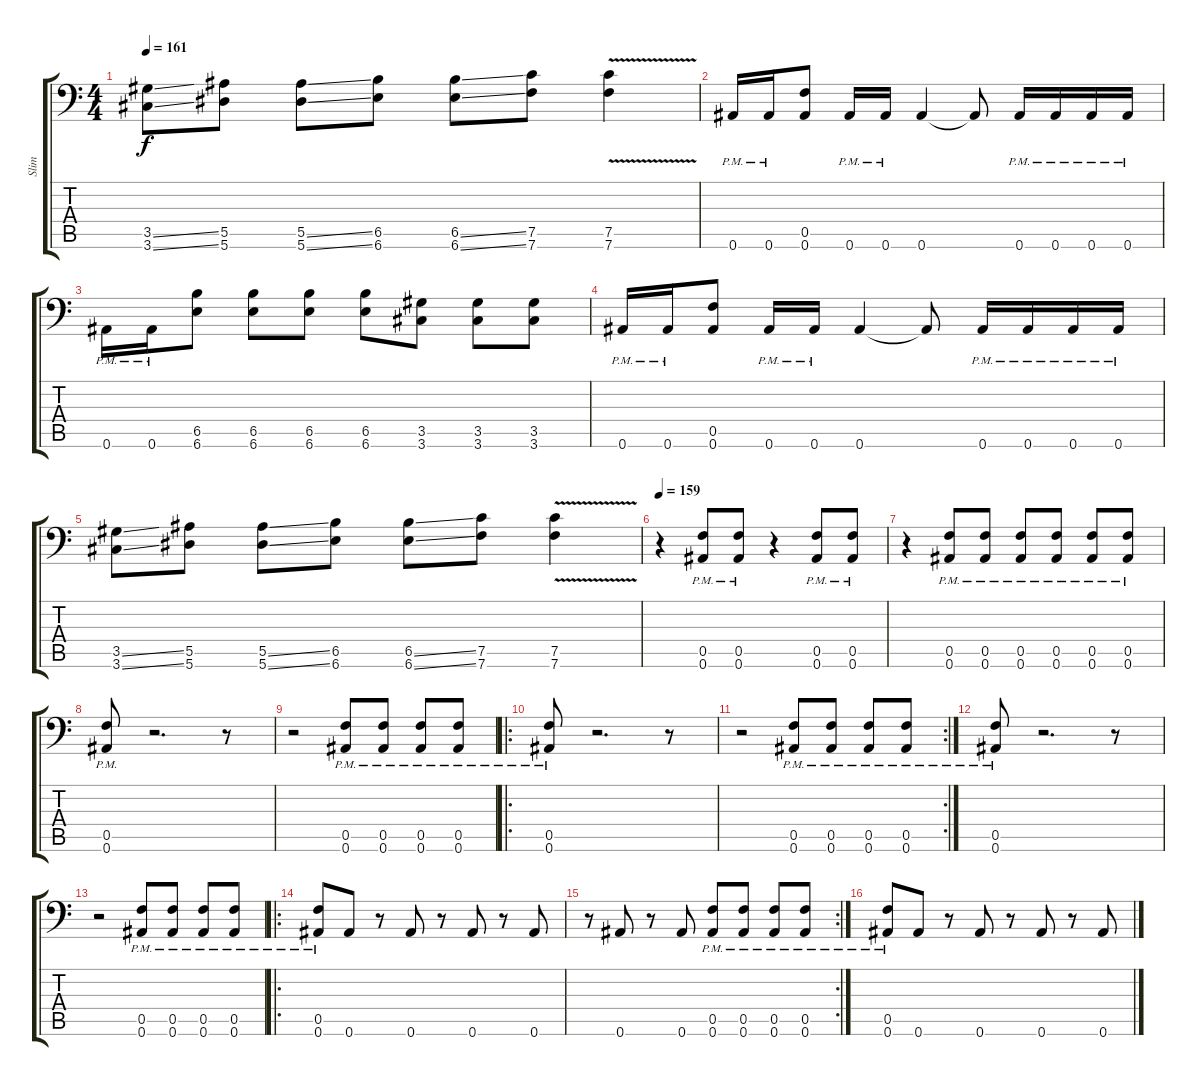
\track ("Slim" "Slim") {instrument distortionguitar}
\staff {score tabs}
\tuning (C4 G3 Eb3 Bb2 F2 Bb1) {hide}
\ts (4 4)
\tempo 161
\clef f4
\ks c
(3.5{ss} 3.6{ss}).8{dy f} (5.5 5.6).8 (5.5{ss} 5.6{ss}).8 (6.5 6.6).8 (6.5{ss} 6.6{ss}).8 (7.5 7.6).8 (7.5{v} 7.6{v}).4 |
0.6{pm}.16 0.6{pm}.16 (0.5 0.6).8 0.6{pm}.16 0.6{pm}.16 0.6.4 0.6{t}.8 0.6{pm}.16 0.6{pm}.16 0.6{pm}.16 0.6{pm}.16 |
0.6{pm}.16 0.6{pm}.16 (6.5 6.6).8 (6.5 6.6).8 (6.5 6.6).8 (6.5 6.6).8 (3.5 3.6).8 (3.5 3.6).8 (3.5 3.6).8 |
0.6{pm}.16 0.6{pm}.16 (0.5 0.6).8 0.6{pm}.16 0.6{pm}.16 0.6.4 0.6{t}.8 0.6{pm}.16 0.6{pm}.16 0.6{pm}.16 0.6{pm}.16 |
(3.5{ss} 3.6{ss}).8 (5.5 5.6).8 (5.5{ss} 5.6{ss}).8 (6.5 6.6).8 (6.5{ss} 6.6{ss}).8 (7.5 7.6).8 (7.5{v} 7.6{v}).4 |
\tempo 159
r.4 (0.5{pm} 0.6{pm}).8 (0.5{pm} 0.6{pm}).8 r.4 (0.5{pm} 0.6{pm}).8 (0.5{pm} 0.6{pm}).8 |
r.4 (0.5{pm} 0.6{pm}).8 (0.5{pm} 0.6{pm}).8 (0.5{pm} 0.6{pm}).8 (0.5{pm} 0.6{pm}).8 (0.5{pm} 0.6{pm}).8 (0.5{pm} 0.6{pm}).8 |
(0.5 0.6{pm}).8 r.2{d} r.8 |
r.2 (0.5{pm} 0.6{pm}).8 (0.5{pm} 0.6{pm}).8 (0.5{pm} 0.6{pm}).8 (0.5{pm} 0.6{pm}).8 |
\ro
(0.5 0.6{pm}).8 r.2{d} r.8 |
\rc 2
r.2 (0.5{pm} 0.6{pm}).8 (0.5{pm} 0.6{pm}).8 (0.5{pm} 0.6{pm}).8 (0.5{pm} 0.6{pm}).8 |
(0.5 0.6{pm}).8 r.2{d} r.8 |
r.2 (0.5{pm} 0.6{pm}).8 (0.5{pm} 0.6{pm}).8 (0.5{pm} 0.6{pm}).8 (0.5{pm} 0.6{pm}).8 |
\ro
(0.5{pm} 0.6{pm}).8 0.6.8 r.8 0.6.8 r.8 0.6.8 r.8 0.6.8 |
\rc 2
r.8 0.6.8 r.8 0.6.8 (0.5{pm} 0.6{pm}).8 (0.5{pm} 0.6{pm}).8 (0.5{pm} 0.6{pm}).8 (0.5{pm} 0.6{pm}).8 |
(0.5{pm} 0.6{pm}).8 0.6.8 r.8 0.6.8 r.8 0.6.8 r.8 0.6.8
